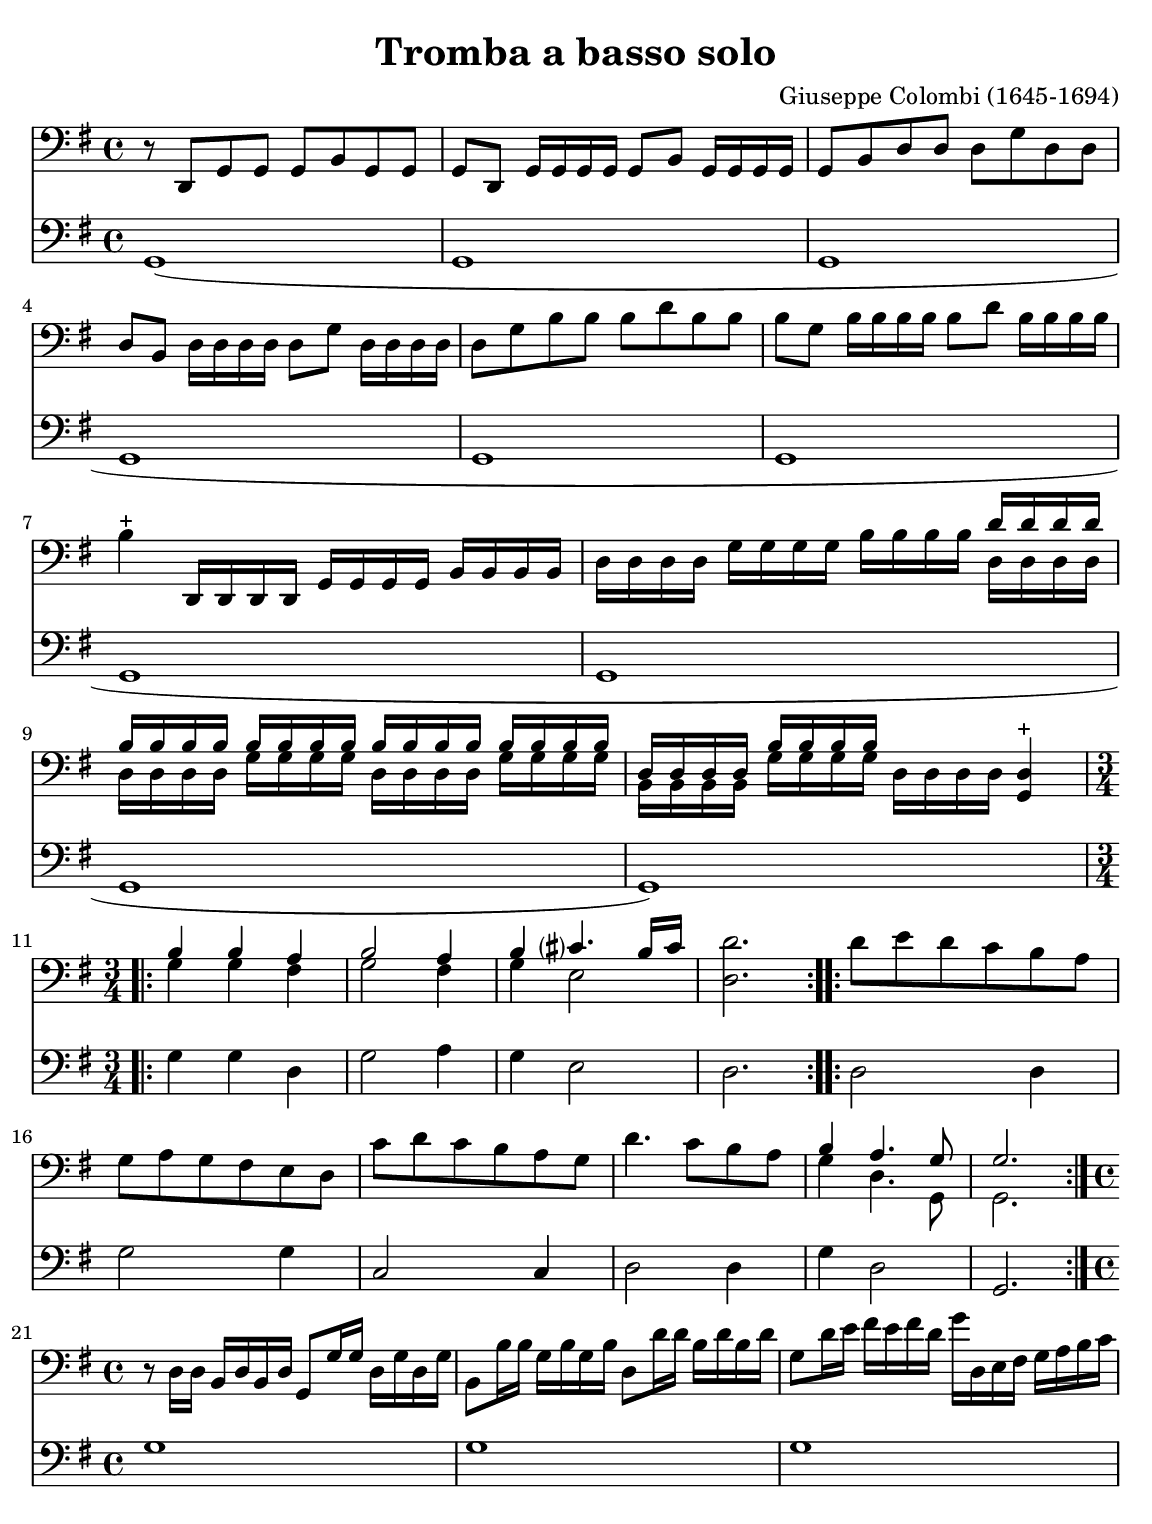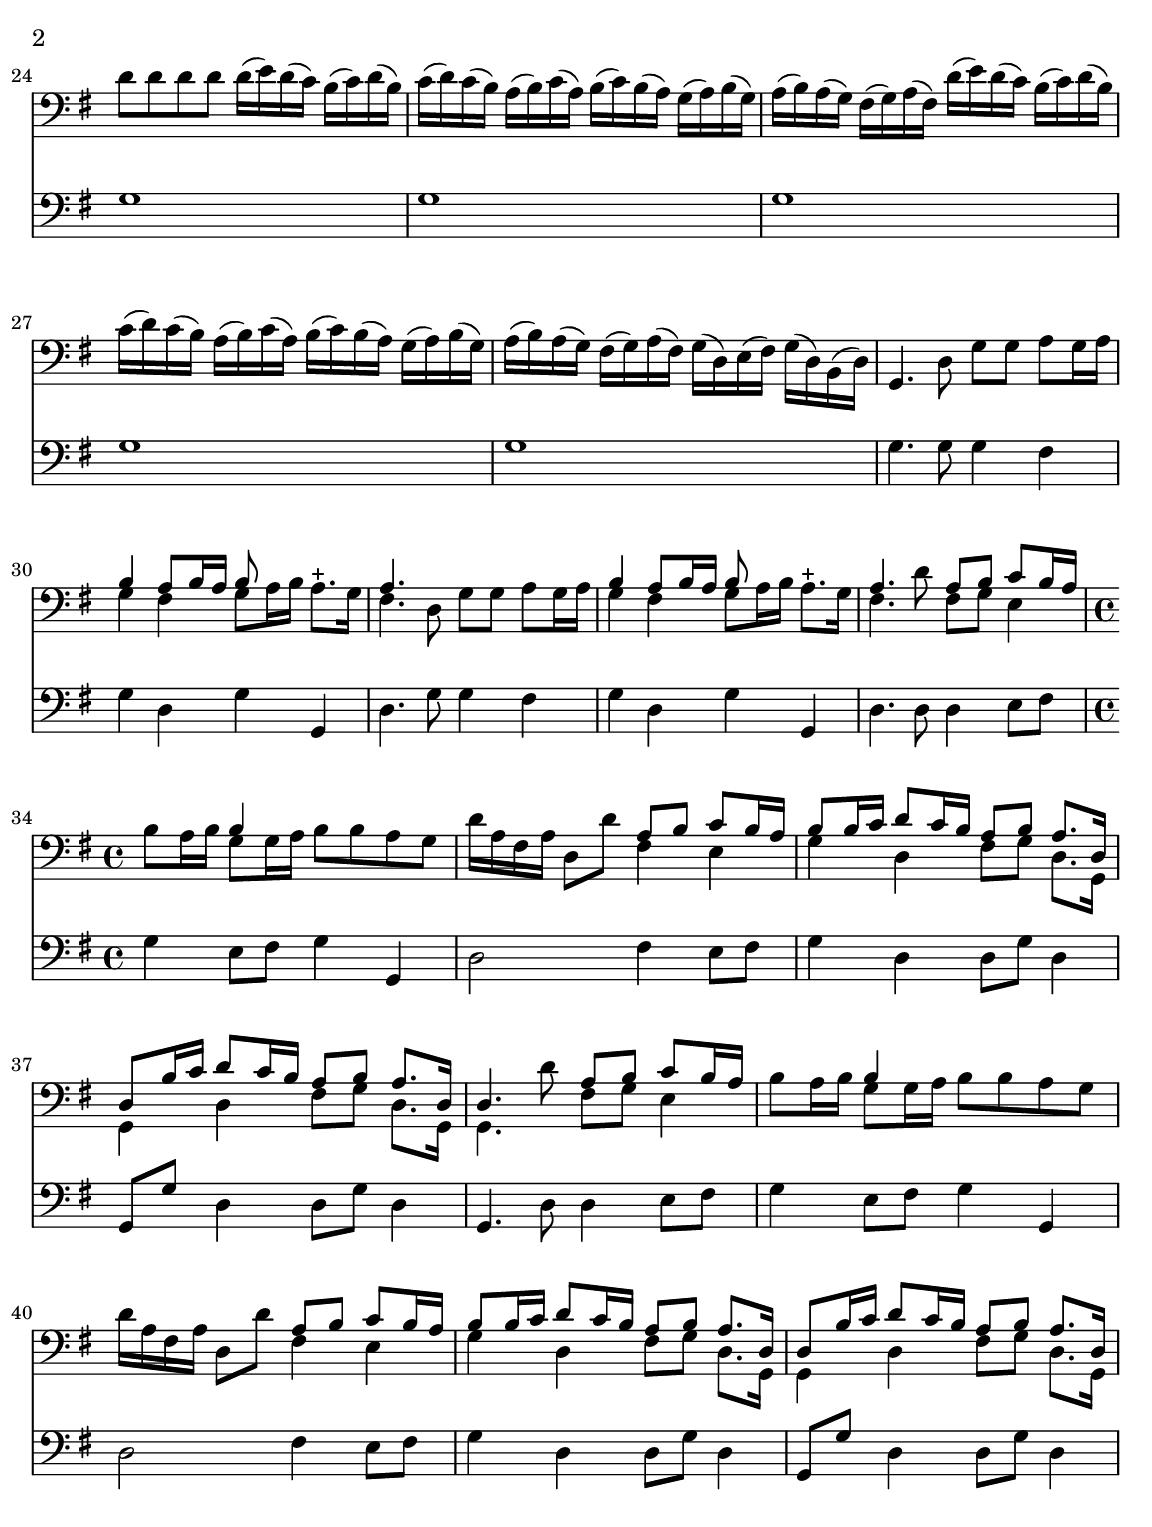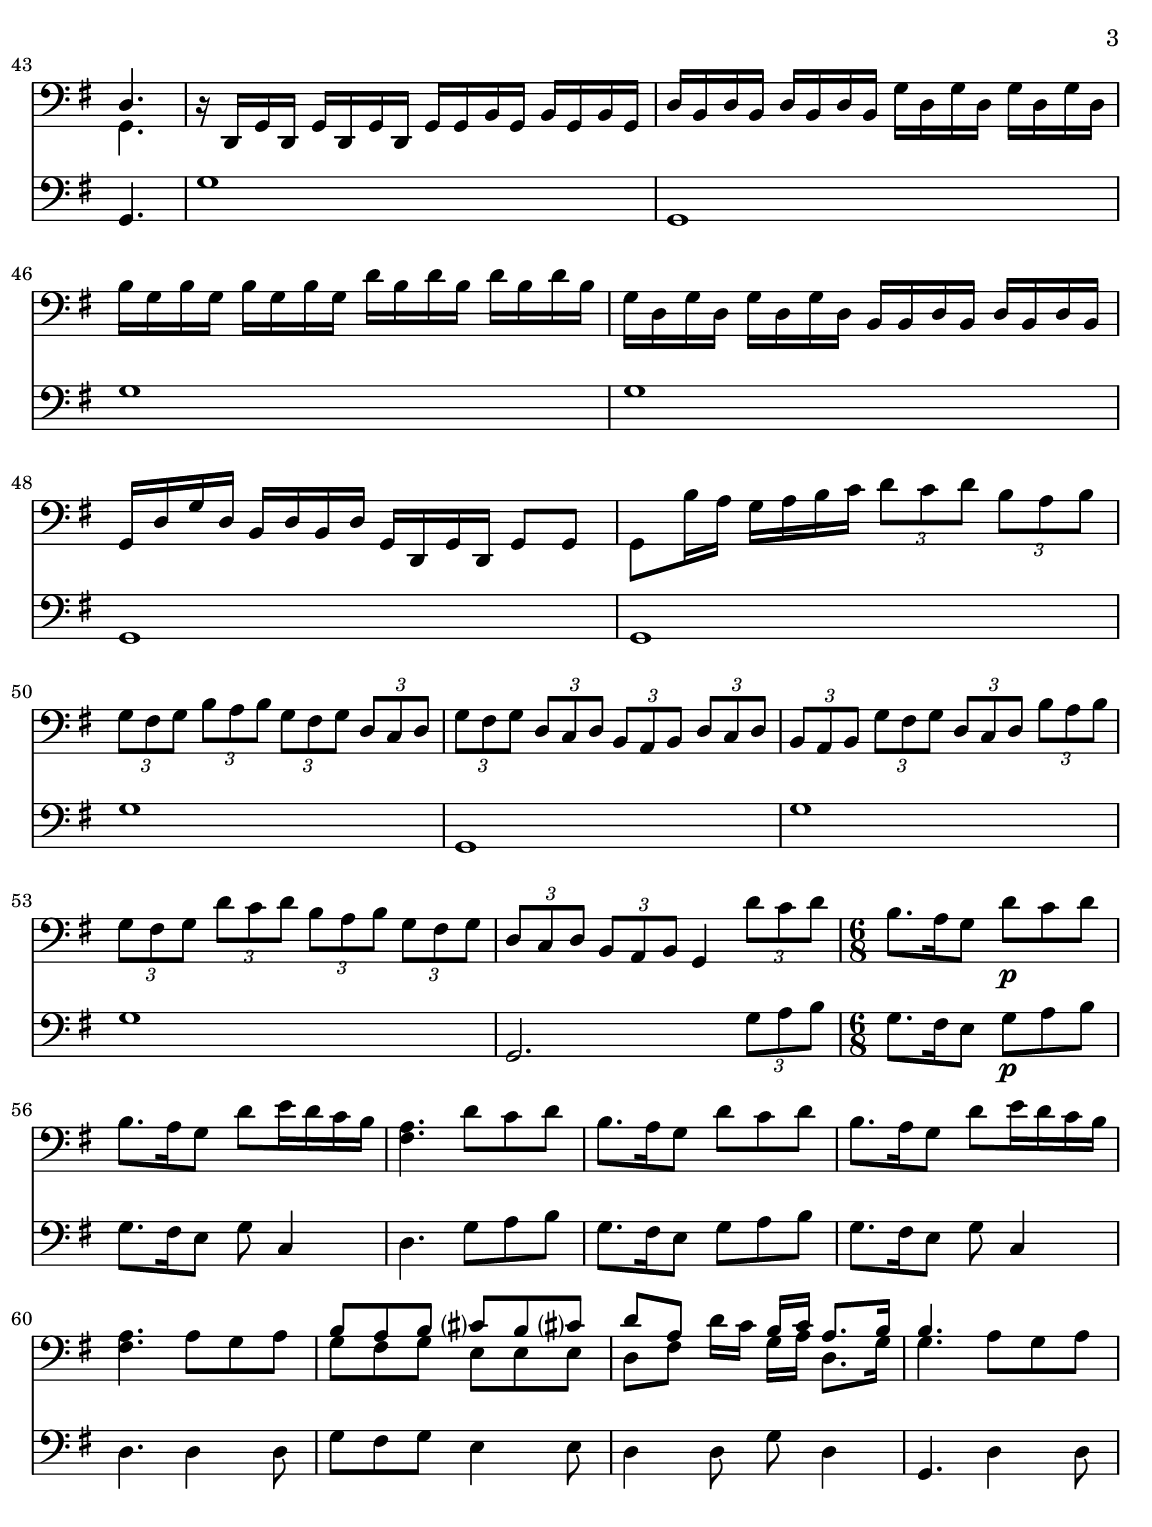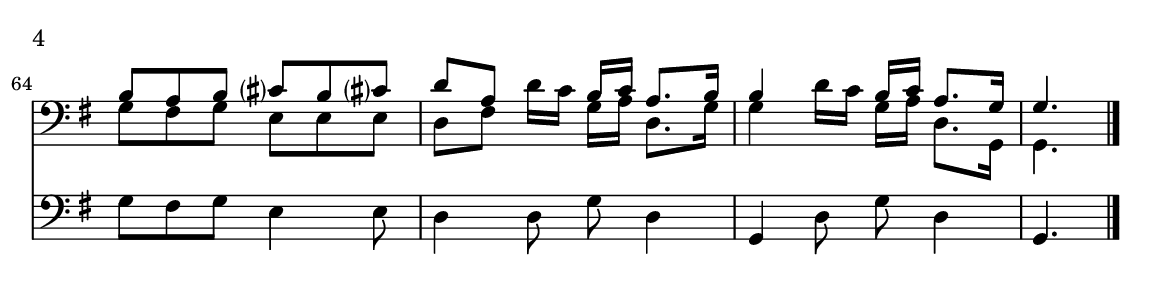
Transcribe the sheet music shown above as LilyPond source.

#(set-global-staff-size 21)

\version "2.18.2"

\header {
  title    = "Tromba a basso solo"
  composer = "Giuseppe Colombi (1645-1694)"
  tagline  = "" %"Transposition de fa majeur"
}

\language "italiano"

% iPad Pro 12.9

\paper {
  paper-width  = 195\mm
  paper-height = 260\mm
  indent = #0
  page-count = #4
  line-width = #184
%  ragged-last = ##t
  ragged-last-bottom = ##t
  ragged-bottom = ##f
}

\score {
  <<
    \new Staff {
      \override Hairpin.to-barline = ##f
      \time 4/4
      \key sol \major
      \clef "bass"

      r8 re,8 sol,8 sol,8 sol,8 si,8 sol,8 sol,8
      | sol,8 re,8 sol,16 sol,16 sol,16 sol,16 sol,8 si,8
        sol,16 sol,16 sol,16 sol,16
      | sol,8 si,8 re8 re8 re8 sol8 re8 re8
      | re8 si,8 re16 re16 re16 re16 re8 sol8 re16 re16 re16 re16
      | re8 sol8 si8 si8 si8 re'8 si8 si8
      | si8 sol8 si16 si16 si16 si16 si8 re'8 si16 si16 si16 si16
      | si4-+ re,16 re,16 re,16 re,16 sol,16 sol,16 sol,16 sol,16
        si,16 si,16 si,16 si,16
      | re16 re16 re16 re16 sol16 sol16 sol16 sol16
        si16 si16 si16 si16
        <<{re'16 re'16 re'16 re'16}\\{re16 re16 re16 re16}>>
      | <<{si16 si16 si16 si16}\\{re16 re16 re16 re16}>>
        <<{si16 si16 si16 si16}\\{sol16 sol16 sol16 sol16}>>
        <<{si16 si16 si16 si16}\\{re16 re16 re16 re16}>>
        <<{si16 si16 si16 si16}\\{sol16 sol16 sol16 sol16}>>
      | <<{re16 re16 re16 re16}\\{si,16 si,16 si,16 si,16}>>
        <<{si16 si16 si16 si16}\\{sol16 sol16 sol16 sol16}>>
        re16 re16 re16 re16 <<re4-+ sol,4>>

      \repeat volta 2 {
        \time 3/4
        <<{si4 si4 la4}\\{sol4 sol4 fad4}>>
        | <<{si2 la4}\\{sol2 fad4}>>
        | <<{si4 dod'?4. si16 dod'16}\\{sol4 mi2}>>
        | <<re'2. re2.>>
      }

      \repeat volta 2 {
        | re'8 mi'8 re'8 do'8 si8 la8
        | sol8 la8 sol8 fad8 mi8 re8
        | do'8 re'8 do'8 si8 la8 sol8
        | re'4. do'8 si8 la8
        | <<{si4 la4. sol8}\\{sol4 re4. sol,8}>>
        | <<{sol2.}\\ {sol,2.}>>
      }

      \time 4/4

      | r8 re16 re16 si,16 re16 si,16 re16 sol,8 sol16 sol16
        re16 sol16 re16 sol16
      | si,8 si16 si16 sol16 si16 sol16 si16 re8 re'16 re'16
        si16 re'16 si16 re'16
      | sol8 re'16 mi'16 fad'16 mi'16 fad'16 re'16
        sol'16 re16 mi16 fad16 sol16 la16 si16 do'16
      | re'8 re'8 re'8 re'8 re'16( mi'16) re'16( do'16)
        si16( do'16) re'16( si16)
      | do'16( re'16) do'16( si16) la16( si16) do'16( la16)
        si16( do'16) si16( la16) sol16( la16) si16( sol16)
      | la16( si16) la16( sol16) fad16( sol16) la16( fad16)
        re'16( mi'16) re'16( do'16) si16( do'16) re'16( si16)
      | do'16( re'16) do'16( si16) la16( si16) do'16( la16)
        si16( do'16) si16( la16) sol16( la16) si16( sol16)
      | la16( si16) la16( sol16) fad16( sol16) la16( fad16)
        sol16( re16) mi16( fad16) sol16( re16) si,16( re16)
      | sol,4. re8 sol8 sol8 la8 sol16 la16
      | <<{si4 la8 si16 la16 si8}\\{sol4 fad4 sol8 la16 si16}>> la8.-+ sol16
      | <<{la4.}\\{fad4.}>> re8 sol8 sol8 la8 sol16 la16
      | <<{si4 la8 si16 la16 si8}\\{sol4 fad4 sol8 la16 si16}>> la8.-+ sol16
      | <<{la4.}\\{fad4.}>> re'8
        <<{la8 si8 do'8 si16 la16}\\{fad8 sol8 mi4}>>

      \time 4/4

      | si8 la16 si16
        <<{si4}\\{sol8 sol16 la16}>> si8 si8 la8 sol8
      | re'16 la16 fad16 la16 re8 re'8
        <<{la8 si8 do'8 si16 la16}\\{fad4 mi4}>>
      | <<{si8 si16 do'16 re'8 do'16 si16 la8 si8 la8. re16}\\
          {sol4 re4 fad8 sol8 re8. sol,16}>>
      | <<{re8 si16 do'16 re'8 do'16 si16 la8 si8 la8. re16}\\
          {sol,4 re4 fad8 sol8 re8. sol,16}>>
      | <<{re4.}\\{sol,4.}>> re'8
        <<{la8 si8 do'8 si16 la16}\\{fad8 sol8 mi4}>>
      | si8 la16 si16
        <<{si4}\\{sol8 sol16 la16}>> si8 si8 la8 sol8
      | re'16 la16 fad16 la16 re8 re'8
        <<{la8 si8 do'8 si16 la16}\\{fad4 mi4}>>
      | <<{si8 si16 do'16 re'8 do'16 si16 la8 si8 la8. re16}\\
          {sol4 re4 fad8 sol8 re8. sol,16}>>
      | <<{re8 si16 do'16 re'8 do'16 si16 la8 si8 la8. re16}\\
          {sol,4 re4 fad8 sol8 re8. sol,16}>>
      \cadenzaOn
      | <<{re4.}\\{sol,4.}>>
      \cadenzaOff

      \bar "|"
      \set Score.currentBarNumber = #44

      | r16 re,16 sol,16 re,16 sol,16 re,16 sol,16 re,16
        sol,16 sol,16 si,16 sol,16 si,16 sol,16 si,16 sol,16
      | re16 si,16 re16 si,16 re16 si,16 re16 si,16
        sol16 re16 sol16 re16 sol16 re16 sol16 re16
      | si16 sol16 si16 sol16 si16 sol16 si16 sol16
        re'16 si16 re'16 si16 re'16 si16 re'16 si16
      | sol16 re16 sol16 re16 sol16 re16 sol16 re16
        si,16 si,16 re16 si,16 re16 si,16 re16 si,16
      | sol,16 re16 sol16 re16 si,16 re16 si,16 re16
        sol,16 re,16 sol,16 re,16 sol,8 sol,8
      | sol,8 si16 la16 sol16 la16 si16 do'16
        \tuplet 3/2 {re'8 do'8 re'8} \tuplet 3/2 {si8 la8 si8}
      | \tuplet 3/2 {sol8 fad8 sol8} \tuplet 3/2 {si8 la8 si8 }
        \tuplet 3/2 {sol8 fad8 sol8} \tuplet 3/2 {re8 do8 re8}
      | \tuplet 3/2 {sol8 fad8 sol8} \tuplet 3/2 {re8 do8 re8}
        \tuplet 3/2 {si,8 la,8 si,8} \tuplet 3/2 {re8 do8 re8}
      | \tuplet 3/2 {si,8 la,8 si,8} \tuplet 3/2 {sol8 fad8 sol8}
        \tuplet 3/2 {re8 do8 re8}    \tuplet 3/2 {si8 la8 si8}
      | \tuplet 3/2 {sol8 fad8 sol8} \tuplet 3/2 {re'8 do'8 re'8}
        \tuplet 3/2 {si8 la8 si8}    \tuplet 3/2 {sol8 fad8 sol8}
      | \tuplet 3/2 {re8 do8 re8}    \tuplet 3/2 {si,8 la,8 si,8}
        sol,4                        \tuplet 3/2 {re'8 do'8 re'8}

      | \time 6/8
        si8. la16 sol8 re'8\p do'8 re'8
      | si8. la16 sol8 re'8 mi'16 re'16 do'16 si16
      | <<la4. fad4.>> re'8 do'8 re'8
      | si8. la16 sol8 re'8 do'8 re'8
      | si8. la16 sol8 re'8 mi'16 re'16 do'16 si16
      | <<la4. fad4.>> la8 sol8 la8
      | <<{si8 la8 si8 dod'?8 si8 dod'?8}\\
          {sol8 fad8 sol8 mi8 mi8 mi8}>>
      | <<{re'8[ la8]}\\{re8[ fad8]}>>
        re'16 do'16
        \autoBeamOff
        <<{si16[ do'16] la8.[ si16]}\\
          {sol16[ la16] re8.[ sol16]}>>
        \autoBeamOn
      | <<{si4.}\\{sol4.}>> la8 sol8 la8
      | <<{si8 la8 si8 dod'?8 si8 dod'?8}\\
          {sol8 fad8 sol8 mi8 mi8 mi8}>>
      | <<{re'8[ la8]}\\{re8[ fad8]}>> re'16 do'16
        \autoBeamOff
        <<{si16[ do'16] la8.[ si16]}\\
          {sol16[ la16] re8.[ sol16]}>>
        \autoBeamOn
      | <<{si4}\\{sol4}>> re'16 do'16
        \autoBeamOff
        <<{si16[ do'16] la8.[ sol16]}\\
          {sol16[ la16] re8.[ sol,16]}>>
        \autoBeamOn
      | \cadenzaOn
        <<{sol4.}\\{sol,4.}>>
        \cadenzaOff

      \bar "|."
    }

    \new Staff {
      \override Hairpin.to-barline = ##f
      \time 4/4
      \key sol \major
      \clef "bass"

        sol,1(
      | sol,1
      | sol,1
      | sol,1
      | sol,1
      | sol,1
      | sol,1
      | sol,1
      | sol,1
      | sol,1)

      \repeat volta 2 {
        | sol4 sol4 re4
        | sol2 la4
        | sol4 mi2
        | re2.
      }
      \repeat volta 2 {
        | re2 re4
        | sol2 sol4
        | do2 do4
        | re2 re4
        | sol4 re2
        | sol,2.
      }
      | sol1
      | sol1
      | sol1
      | sol1
      | sol1
      | sol1
      | sol1
      | sol1
      | sol4. sol8 sol4 fad4
      | sol4 re4 sol4 sol,4
      | re4. sol8 sol4 fad4
      | sol4 re4 sol4 sol,4
      | re4. re8 re4 mi8 fad8
      | sol4 mi8 fad8 sol4 sol,4
      | re2 fad4 mi8 fad8
      | sol4 re4 re8 sol8 re4
      | sol,8 sol8 re4 re8 sol8 re4
      | sol,4. re8 re4 mi8 fad8
      | sol4 mi8 fad8 sol4 sol,4
      | re2 fad4 mi8 fad8
      | sol4 re4 re8 sol8 re4
      | sol,8 sol8 re4 re8 sol8 re4
      | \cadenzaOn
        sol,4.
        \cadenzaOff
        \bar "|"
      | sol1
      | sol,1
      | sol1
      | sol1
      | sol,1
      | sol,1
      | sol1
      | sol,1
      | sol1
      | sol1
      | sol,2. \tuplet 3/2 {sol8 la8 si8}
      | \time 6/8
        sol8. fad16 mi8 sol8\p la8 si8
      | sol8. fad16 mi8 sol8 do4
      | re4. sol8 la8 si8
      | sol8. fad16 mi8 sol8 la8 si8
      | sol8. fad16 mi8 sol8 do4
      | re4. re4 re8
      | sol8 fad8 sol8 mi4 mi8
      | re4 re8 sol8 re4
      | sol,4. re4 re8
      | sol8 fad8 sol8 mi4 mi8
      | re4 re8 sol8 re4
      | sol,4 re8 sol8 re4
      | \cadenzaOn
        sol,4.
        \cadenzaOff

      \bar "|."
    }
  >>
}
